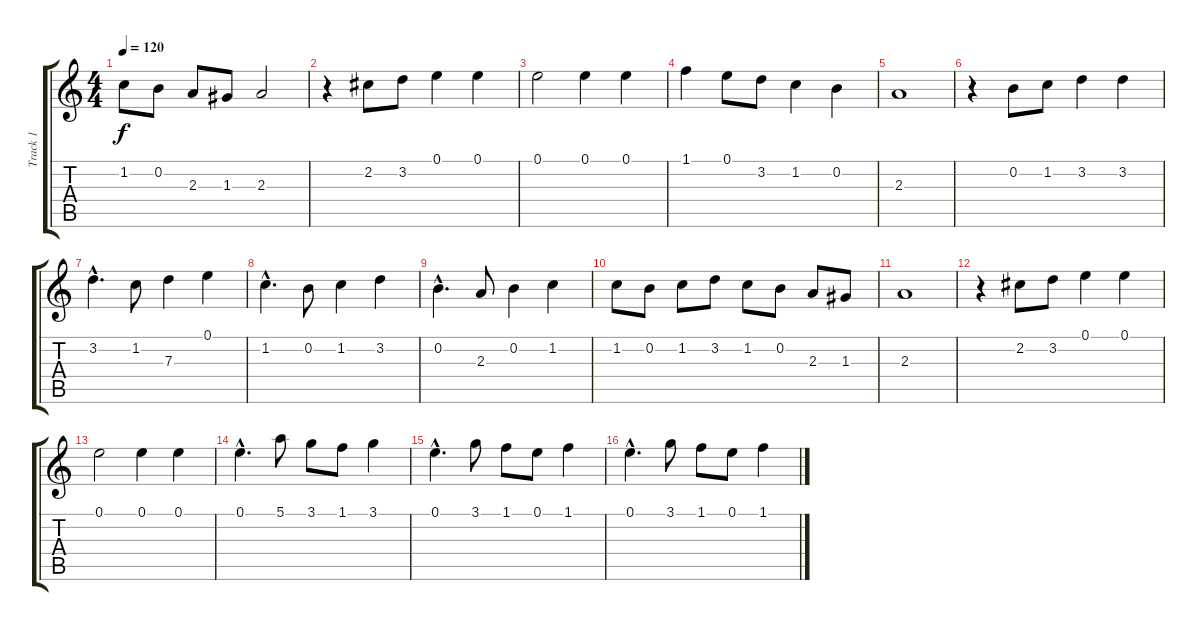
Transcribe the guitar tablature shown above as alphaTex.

\track ("Track 1" "Track 1") {instrument acousticguitarnylon}
\staff {score tabs}
\tuning (E4 B3 G3 D3 A2 E2) {hide}
\ts (4 4)
\tempo 120
\clef g2
\ks c
1.2.8{dy f} 0.2.8 2.3.8 1.3.8 2.3.2 |
r.4 2.2.8 3.2.8 0.1.4 0.1.4 |
0.1.2 0.1.4 0.1.4 |
1.1.4 0.1.8 3.2.8 1.2.4 0.2.4 |
2.3.1 |
r.4 0.2.8 1.2.8 3.2.4 3.2.4 |
3.2{hac}.4{d} 1.2.8 7.3.4 0.1.4 |
1.2{hac}.4{d} 0.2.8 1.2.4 3.2.4 |
0.2{hac}.4{d} 2.3.8 0.2.4 1.2.4 |
1.2.8 0.2.8 1.2.8 3.2.8 1.2.8 0.2.8 2.3.8 1.3.8 |
2.3.1 |
r.4 2.2.8 3.2.8 0.1.4 0.1.4 |
0.1.2 0.1.4 0.1.4 |
0.1{hac}.4{d} 5.1.8 3.1.8 1.1.8 3.1.4 |
0.1{hac}.4{d} 3.1.8 1.1.8 0.1.8 1.1.4 |
0.1{hac}.4{d} 3.1.8 1.1.8 0.1.8 1.1.4
